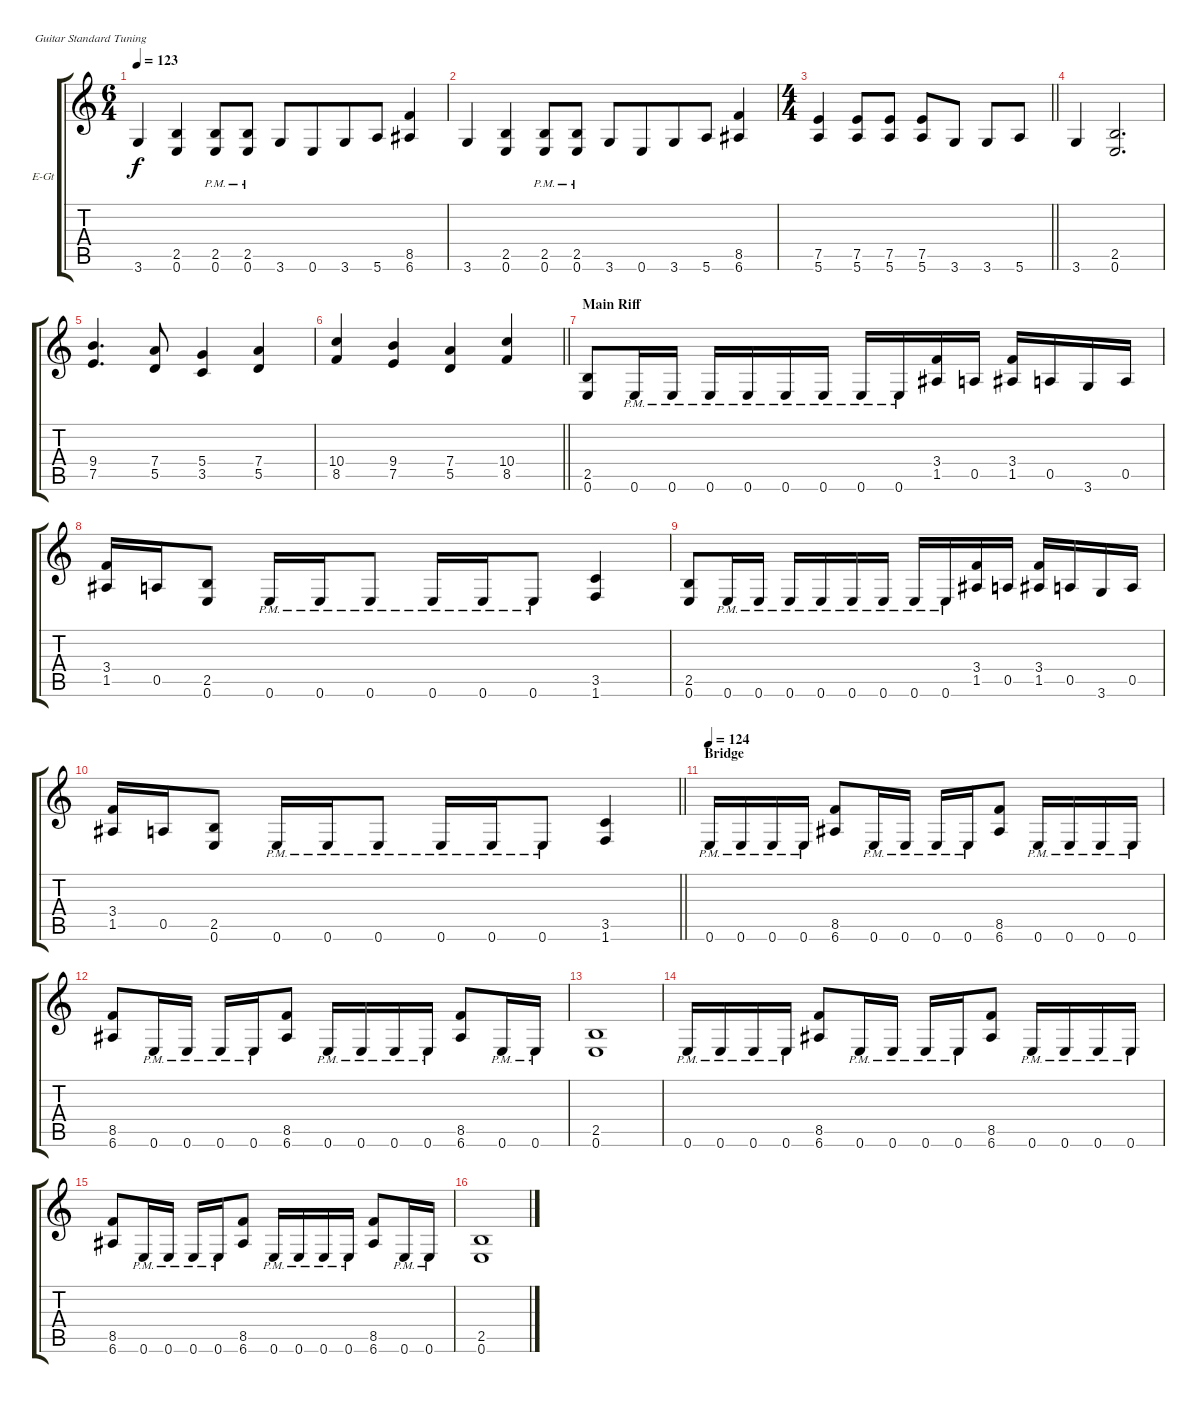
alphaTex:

\bracketExtendMode groupsimilarinstruments
\firstSystemTrackNameOrientation horizontal
\otherSystemsTrackNameOrientation horizontal
\track ("Kirk Hammett" "E-Gt") {instrument distortionguitar}
\staff {score tabs}
\tuning (E4 B3 G3 D3 A2 E2)
\ts (6 4)
\beaming (8 6 6)
\tempo 123
\clef g2
\ks c
3.6.4{dy f} (2.5 0.6).4 (2.5{pm} 0.6{pm}).8 (2.5{pm} 0.6{pm}).8 3.6.8 0.6.8 3.6.8 5.6.8 (8.5 6.6).4 |
3.6.4 (2.5 0.6).4 (2.5{pm} 0.6{pm}).8 (2.5{pm} 0.6{pm}).8 3.6.8 0.6.8 3.6.8 5.6.8 (8.5 6.6).4 |
\ts (4 4)
\beaming (8 2 2 2 2)
\barLineRight lightlight
(7.5 5.6).4 (7.5 5.6).8 (7.5 5.6).8 (7.5 5.6).8 3.6.8 3.6.8 5.6.8 |
3.6.4 (2.5 0.6).2{d} |
(9.4 7.5).4{d} (7.4 5.5).8 (5.4 3.5).4 (7.4 5.5).4 |
\barLineRight lightlight
(10.4 8.5).4 (9.4 7.5).4 (7.4 5.5).4 (10.4 8.5).4 |
\section ("" "Main Riff")
(2.5 0.6).8 0.6{pm}.16 0.6{pm}.16 0.6{pm}.16 0.6{pm}.16 0.6{pm}.16 0.6{pm}.16 0.6{pm}.16 0.6{pm}.16 (3.4 1.5).16 0.5.16 (3.4 1.5).16 0.5.16 3.6.16 0.5.16 |
(3.4 1.5).16 0.5.16 (2.5 0.6).8 0.6{pm}.16 0.6{pm}.16 0.6{pm}.8 0.6{pm}.16 0.6{pm}.16 0.6{pm}.8 (3.5 1.6).4 |
(2.5 0.6).8 0.6{pm}.16 0.6{pm}.16 0.6{pm}.16 0.6{pm}.16 0.6{pm}.16 0.6{pm}.16 0.6{pm}.16 0.6{pm}.16 (3.4 1.5).16 0.5.16 (3.4 1.5).16 0.5.16 3.6.16 0.5.16 |
\barLineRight lightlight
(3.4 1.5).16 0.5.16 (2.5 0.6).8 0.6{pm}.16 0.6{pm}.16 0.6{pm}.8 0.6{pm}.16 0.6{pm}.16 0.6{pm}.8 (3.5 1.6).4 |
\section ("" "Bridge")
\tempo 124
0.6{pm}.16 0.6{pm}.16 0.6{pm}.16 0.6{pm}.16 (8.5 6.6).8 0.6{pm}.16 0.6{pm}.16 0.6{pm}.16 0.6{pm}.16 (8.5 6.6).8 0.6{pm}.16 0.6{pm}.16 0.6{pm}.16 0.6{pm}.16 |
(8.5 6.6).8 0.6{pm}.16 0.6{pm}.16 0.6{pm}.16 0.6{pm}.16 (8.5 6.6).8 0.6{pm}.16 0.6{pm}.16 0.6{pm}.16 0.6{pm}.16 (8.5 6.6).8 0.6{pm}.16 0.6{pm}.16 |
(2.5 0.6).1 |
0.6{pm}.16 0.6{pm}.16 0.6{pm}.16 0.6{pm}.16 (8.5 6.6).8 0.6{pm}.16 0.6{pm}.16 0.6{pm}.16 0.6{pm}.16 (8.5 6.6).8 0.6{pm}.16 0.6{pm}.16 0.6{pm}.16 0.6{pm}.16 |
(8.5 6.6).8 0.6{pm}.16 0.6{pm}.16 0.6{pm}.16 0.6{pm}.16 (8.5 6.6).8 0.6{pm}.16 0.6{pm}.16 0.6{pm}.16 0.6{pm}.16 (8.5 6.6).8 0.6{pm}.16 0.6{pm}.16 |
(2.5 0.6).1
